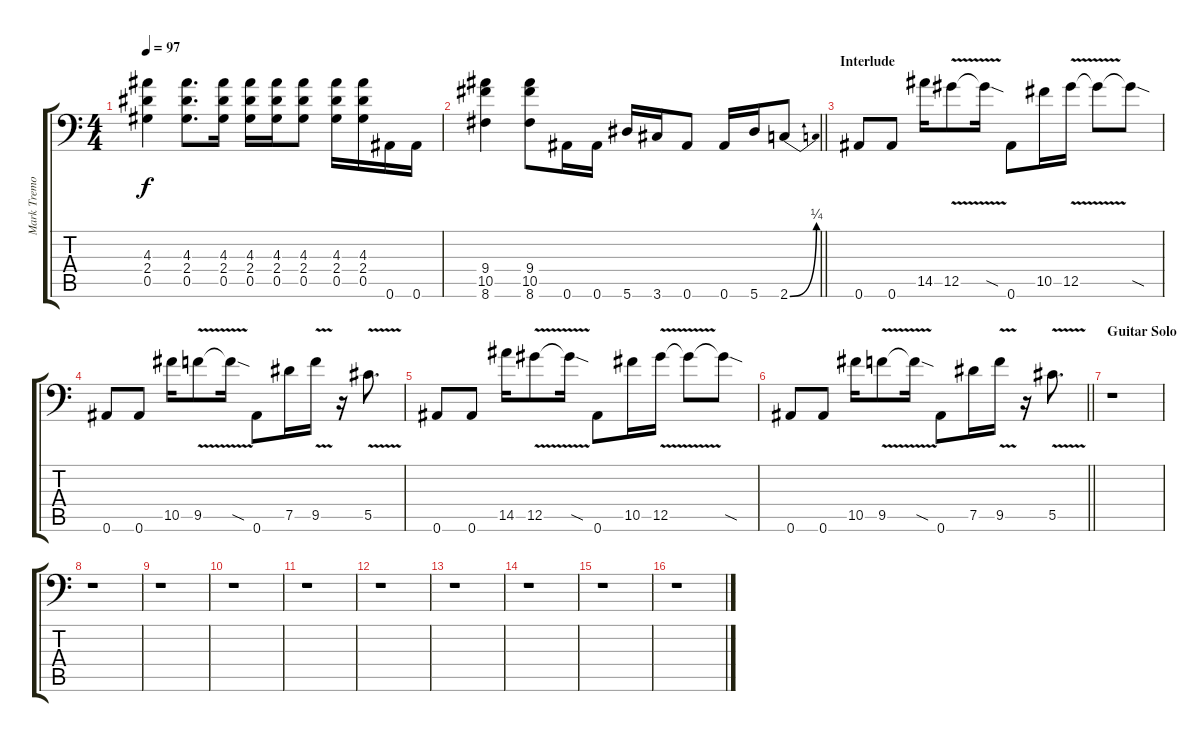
\track ("Mark Tremonti" "Mark Tremo") {instrument distortionguitar}
\staff {score tabs}
\tuning (Eb4 Bb3 Gb3 Db3 Ab2 Bb1) {hide}
\ts (4 4)
\tempo 97
\clef f4
\ks c
(4.3 2.4 0.5).4{dy f} (4.3 2.4 0.5).8{d} (4.3 2.4 0.5).16 (4.3 2.4 0.5).16 (4.3 2.4 0.5).16 (4.3 2.4 0.5).8 (4.3 2.4 0.5).16 (4.3 2.4 0.5).16 0.6.16 0.6.16 |
\barLineRight lightlight
(9.4 10.5 8.6).4 (9.4 10.5 8.6).8 0.6.16 0.6.16 5.6.16 3.6.16 0.6.8 0.6.16 5.6.16 2.6{be (bend 0 0 60 1)}.8 |
\section ("" "Interlude")
0.6.8 0.6.8 14.5.16 12.5{v}.8 12.5{sod t}.16 0.6.8 10.5.16 12.5{v}.16 12.5{t}.8 12.5{sod t}.8 |
0.6.8 0.6.8 10.5.16 9.5{v}.8 9.5{sod t}.16 0.6.8 7.5.16 9.5{v}.16 r.16 5.5{v}.8{d} |
0.6.8 0.6.8 14.5.16 12.5{v}.8 12.5{sod t}.16 0.6.8 10.5.16 12.5{v}.16 12.5{t}.8 12.5{sod t}.8 |
\barLineRight lightlight
0.6.8 0.6.8 10.5.16 9.5{v}.8 9.5{sod t}.16 0.6.8 7.5.16 9.5{v}.16 r.16 5.5{v}.8{d} |
\section ("" "Guitar Solo")
r.1 |
r.1 |
r.1 |
r.1 |
r.1 |
r.1 |
r.1 |
r.1 |
r.1 |
r.1
